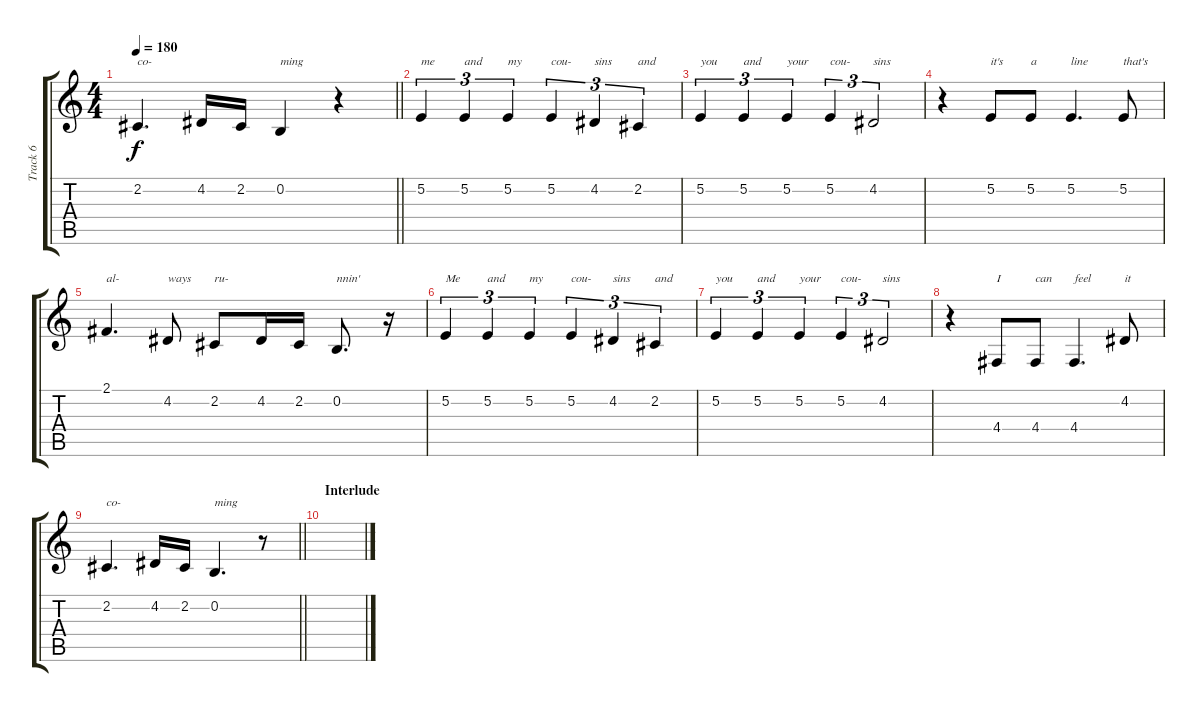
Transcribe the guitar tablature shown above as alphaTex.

\track ("Track 6" "Track 6") {instrument lead6voice}
\staff {score tabs}
\tuning (E4 B3 G3 D3 A2 E2) {hide}
\ts (4 4)
\tempo 180
\clef g2
\barLineRight lightlight
\ks c
2.2.4{d txt "co-" dy f} 4.2.16 2.2.16 0.2.4{txt "ming"} r.4 |
5.2.4{tu (3 2) txt "me"} 5.2.4{tu (3 2) txt "and"} 5.2.4{tu (3 2) txt "my"} 5.2.4{tu (3 2) txt "cou-"} 4.2.4{tu (3 2) txt "sins"} 2.2.4{tu (3 2) txt "and"} |
5.2.4{tu (3 2) txt "you"} 5.2.4{tu (3 2) txt "and"} 5.2.4{tu (3 2) txt "your"} 5.2.4{tu (3 2) txt "cou-"} 4.2.2{tu (3 2) txt "sins"} |
r.4 5.2.8{txt "it's"} 5.2.8{txt "a"} 5.2.4{d txt "line"} 5.2.8{txt "that's"} |
2.1.4{d txt "al-"} 4.2.8{txt "ways"} 2.2.8{txt "ru-"} 4.2.16 2.2.16 0.2.8{d txt "nnin'"} r.16 |
5.2.4{tu (3 2) txt "Me"} 5.2.4{tu (3 2) txt "and"} 5.2.4{tu (3 2) txt "my"} 5.2.4{tu (3 2) txt "cou-"} 4.2.4{tu (3 2) txt "sins"} 2.2.4{tu (3 2) txt "and"} |
5.2.4{tu (3 2) txt "you"} 5.2.4{tu (3 2) txt "and"} 5.2.4{tu (3 2) txt "your"} 5.2.4{tu (3 2) txt "cou-"} 4.2.2{tu (3 2) txt "sins"} |
r.4 4.4.8{txt "I"} 4.4.8{txt "can"} 4.4.4{d txt "feel"} 4.2.8{txt "it"} |
\barLineRight lightlight
2.2.4{d txt "co-"} 4.2.16 2.2.16 0.2.4{d txt "ming"} r.8 |
\section ("" "Interlude")
